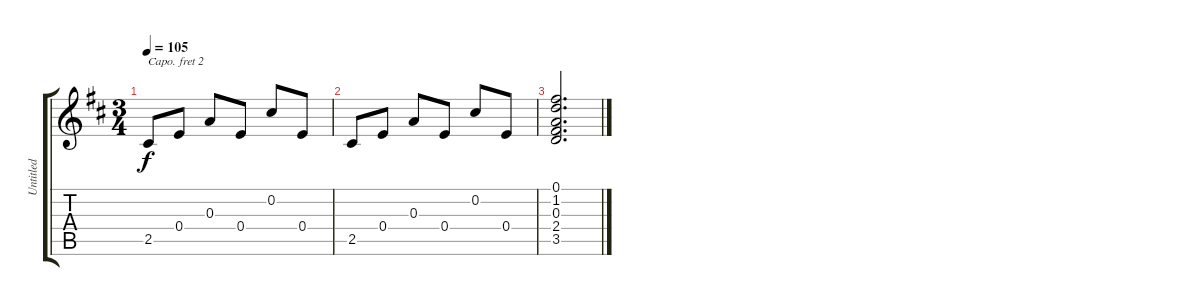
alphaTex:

\track ("Untitled" "Untitled") {instrument acousticguitarnylon}
\staff {score tabs}
\capo 2
\tuning (E4 B3 G3 D3 A2 E2) {hide}
\ts (3 4)
\tempo 105
\clef g2
\ks d
2.5.8{dy f} 0.4.8 0.3.8 0.4.8 0.2.8 0.4.8 |
2.5.8 0.4.8 0.3.8 0.4.8 0.2.8 0.4.8 |
(0.1 1.2 0.3 2.4 3.5).2{d}
